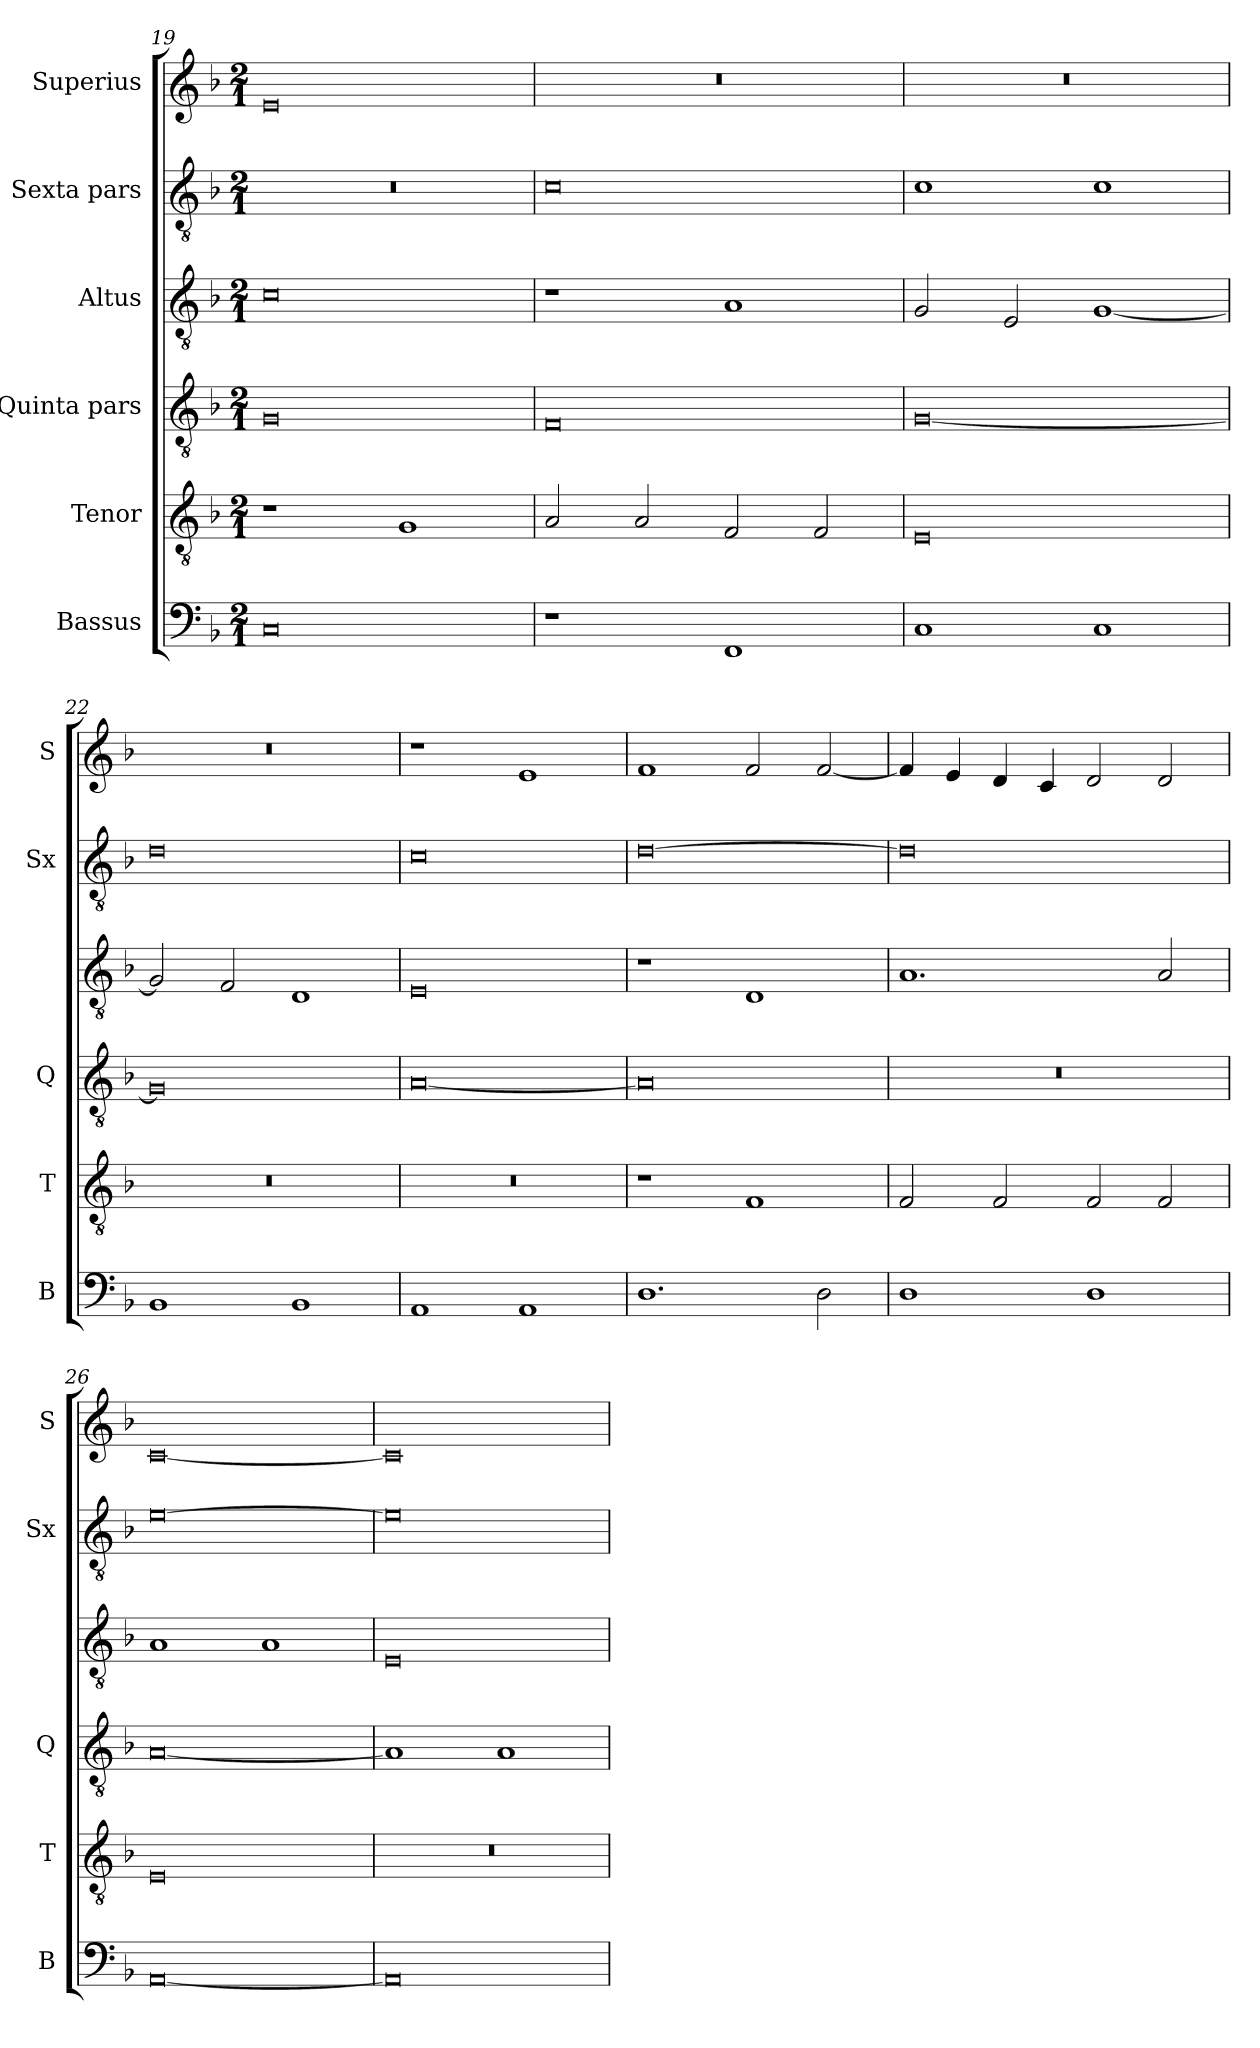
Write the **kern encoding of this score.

**kern	**kern	**kern	**kern	**kern	**kern
*part6	*part5	*part4	*part3	*part2	*part1
*staff6	*staff5	*staff4	*staff3	*staff2	*staff1
*I"Bassus	*I"Tenor	*I"Quinta pars	*I"Altus	*I"Sexta pars	*I"Superius
*I'B	*I'T	*I'Q	*	*I'Sx	*I'S
*clefF4	*clefGv2	*clefGv2	*clefGv2	*clefGv2	*clefG2
*k[b-]	*k[b-]	*k[b-]	*k[b-]	*k[b-]	*k[b-]
*M2/1	*M2/1	*M2/1	*M2/1	*M2/1	*M2/1
=19	=19	=19	=19	=19	=19
0C	1r	0G	0c	0r	0e
.	1G	.	.	.	.
=20	=20	=20	=20	=20	=20
1r	2A/	0F	1r	0c	0r
.	2A/	.	.	.	.
1FF	2F/	.	1A	.	.
.	2F/	.	.	.	.
=21	=21	=21	=21	=21	=21
1C	0E	[0G	2G/	1c	0r
.	.	.	2E/	.	.
1C	.	.	[1G	1c	.
=22	=22	=22	=22	=22	=22
1BB-	0r	0G]	2G/]	0d	0r
.	.	.	2F/	.	.
1BB-	.	.	1D	.	.
=23	=23	=23	=23	=23	=23
1AA	0r	[0A	0E	0c	1r
1AA	.	.	.	.	1e
=24	=24	=24	=24	=24	=24
1.D	1r	0A]	1r	[0d	1f
.	1F	.	1D	.	2f/
2D\	.	.	.	.	[2f/
=25	=25	=25	=25	=25	=25
1D	2F/	0r	1.A	0d]	4f/]
.	.	.	.	.	4e/
.	2F/	.	.	.	4d/
.	.	.	.	.	4c/
1D	2F/	.	.	.	2d/
.	2F/	.	2A/	.	2d/
=26	=26	=26	=26	=26	=26
[0AA	0E	[0A	1A	[0e	[0c
.	.	.	1A	.	.
=27	=27	=27	=27	=27	=27
0AA]	0r	1A]	0E	0e]	0c]
.	.	1A	.	.	.
=	=	=	=	=	=
*-	*-	*-	*-	*-	*-
